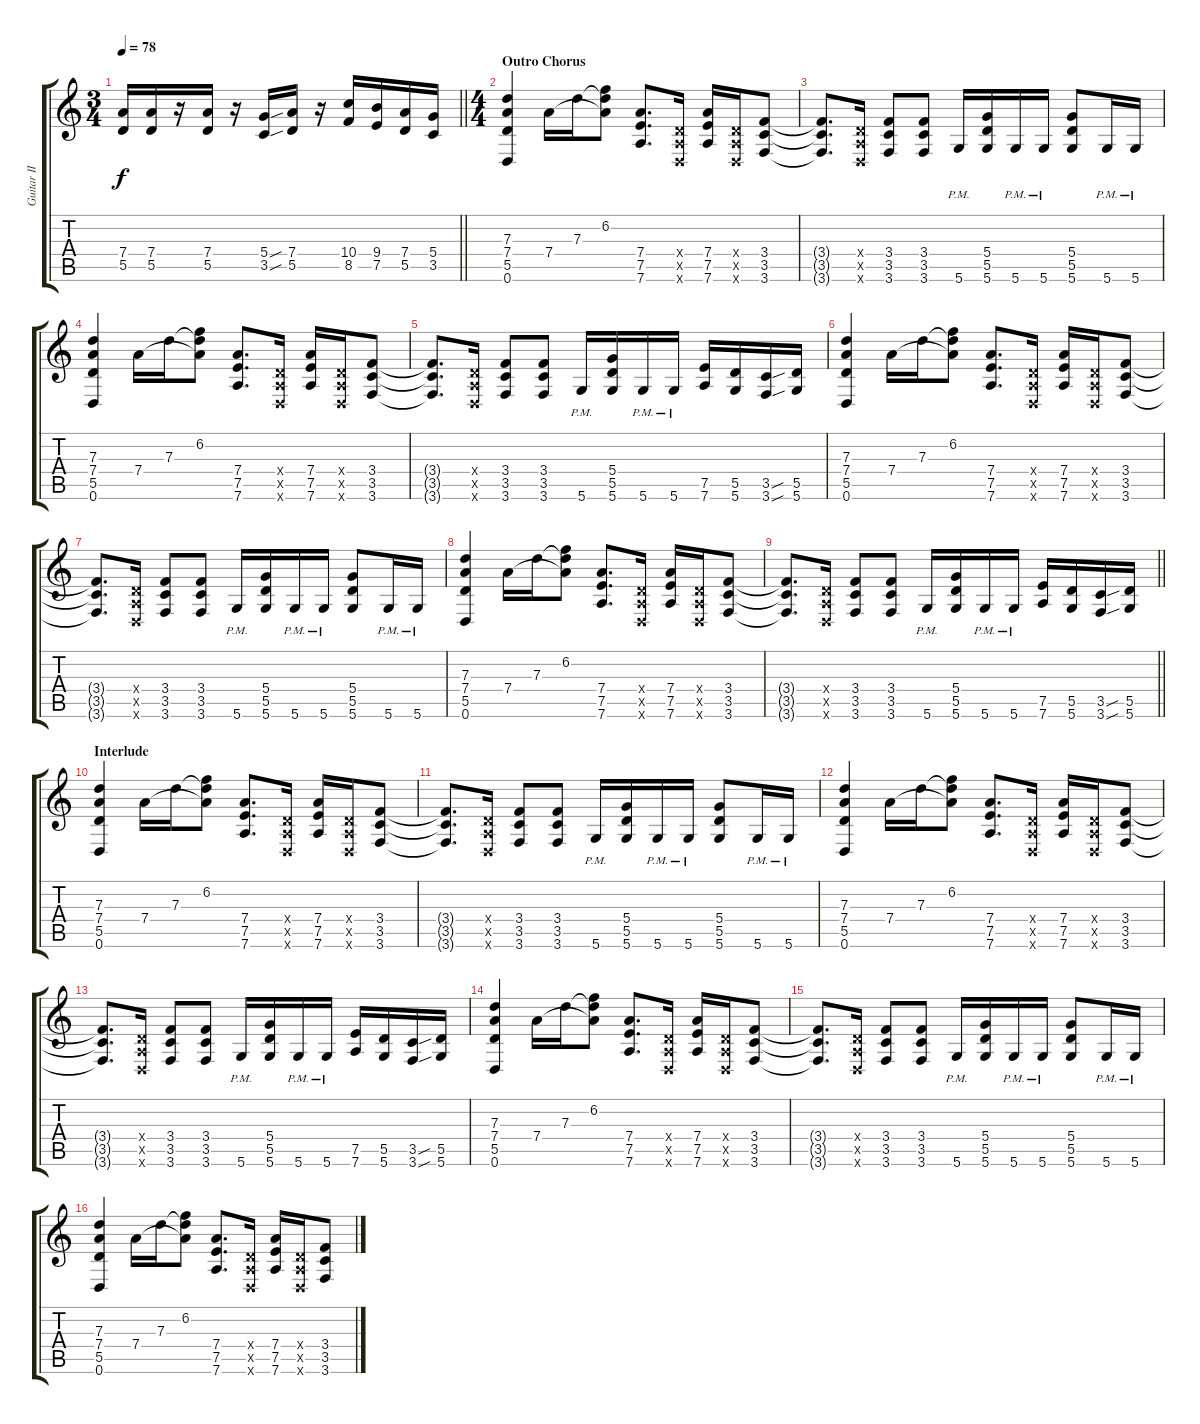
\track ("Guitar II" "Guitar II") {instrument distortionguitar}
\staff {score tabs}
\tuning (E4 B3 G3 D3 A2 D2) {hide}
\ts (3 4)
\tempo 78
\clef g2
\barLineRight lightlight
\ks c
(7.4 5.5).16{dy f} (7.4 5.5).16 r.16 (7.4 5.5).16 r.16 (5.4{sou} 3.5{sou}).16 (7.4 5.5).16 r.16 (10.4 8.5).16 (9.4 7.5).16 (7.4 5.5).16 (5.4 3.5).16 |
\ts (4 4)
\section ("" "Outro Chorus")
(7.3 7.4 5.5 0.6).4 7.4.16 7.3.16 (6.2 7.3{t} 7.4{t}).8 (7.4 7.5 7.6).8{d} (0.4{x} 0.5{x} 0.6{x}).16 (7.4 7.5 7.6).16 (0.4{x} 0.5{x} 0.6{x}).16 (3.4 3.5 3.6).8 |
(3.4{t} 3.5{t} 3.6{t}).8{d} (0.4{x} 0.5{x} 0.6{x}).16 (3.4 3.5 3.6).8 (3.4 3.5 3.6).8 5.6{pm}.16 (5.4 5.5 5.6).16 5.6{pm}.16 5.6{pm}.16 (5.4 5.5 5.6).8 5.6{pm}.16 5.6{pm}.16 |
(7.3 7.4 5.5 0.6).4 7.4.16 7.3.16 (6.2 7.3{t} 7.4{t}).8 (7.4 7.5 7.6).8{d} (0.4{x} 0.5{x} 0.6{x}).16 (7.4 7.5 7.6).16 (0.4{x} 0.5{x} 0.6{x}).16 (3.4 3.5 3.6).8 |
(3.4{t} 3.5{t} 3.6{t}).8{d} (0.4{x} 0.5{x} 0.6{x}).16 (3.4 3.5 3.6).8 (3.4 3.5 3.6).8 5.6{pm}.16 (5.4 5.5 5.6).16 5.6{pm}.16 5.6{pm}.16 (7.5 7.6).16 (5.5 5.6).16 (3.5{sou} 3.6{sou}).16 (5.5 5.6).16 |
(7.3 7.4 5.5 0.6).4 7.4.16 7.3.16 (6.2 7.3{t} 7.4{t}).8 (7.4 7.5 7.6).8{d} (0.4{x} 0.5{x} 0.6{x}).16 (7.4 7.5 7.6).16 (0.4{x} 0.5{x} 0.6{x}).16 (3.4 3.5 3.6).8 |
(3.4{t} 3.5{t} 3.6{t}).8{d} (0.4{x} 0.5{x} 0.6{x}).16 (3.4 3.5 3.6).8 (3.4 3.5 3.6).8 5.6{pm}.16 (5.4 5.5 5.6).16 5.6{pm}.16 5.6{pm}.16 (5.4 5.5 5.6).8 5.6{pm}.16 5.6{pm}.16 |
(7.3 7.4 5.5 0.6).4 7.4.16 7.3.16 (6.2 7.3{t} 7.4{t}).8 (7.4 7.5 7.6).8{d} (0.4{x} 0.5{x} 0.6{x}).16 (7.4 7.5 7.6).16 (0.4{x} 0.5{x} 0.6{x}).16 (3.4 3.5 3.6).8 |
\barLineRight lightlight
(3.4{t} 3.5{t} 3.6{t}).8{d} (0.4{x} 0.5{x} 0.6{x}).16 (3.4 3.5 3.6).8 (3.4 3.5 3.6).8 5.6{pm}.16 (5.4 5.5 5.6).16 5.6{pm}.16 5.6{pm}.16 (7.5 7.6).16 (5.5 5.6).16 (3.5{sou} 3.6{sou}).16 (5.5 5.6).16 |
\section ("" "Interlude")
(7.3 7.4 5.5 0.6).4 7.4.16 7.3.16 (6.2 7.3{t} 7.4{t}).8 (7.4 7.5 7.6).8{d} (0.4{x} 0.5{x} 0.6{x}).16 (7.4 7.5 7.6).16 (0.4{x} 0.5{x} 0.6{x}).16 (3.4 3.5 3.6).8 |
(3.4{t} 3.5{t} 3.6{t}).8{d} (0.4{x} 0.5{x} 0.6{x}).16 (3.4 3.5 3.6).8 (3.4 3.5 3.6).8 5.6{pm}.16 (5.4 5.5 5.6).16 5.6{pm}.16 5.6{pm}.16 (5.4 5.5 5.6).8 5.6{pm}.16 5.6{pm}.16 |
(7.3 7.4 5.5 0.6).4 7.4.16 7.3.16 (6.2 7.3{t} 7.4{t}).8 (7.4 7.5 7.6).8{d} (0.4{x} 0.5{x} 0.6{x}).16 (7.4 7.5 7.6).16 (0.4{x} 0.5{x} 0.6{x}).16 (3.4 3.5 3.6).8 |
(3.4{t} 3.5{t} 3.6{t}).8{d} (0.4{x} 0.5{x} 0.6{x}).16 (3.4 3.5 3.6).8 (3.4 3.5 3.6).8 5.6{pm}.16 (5.4 5.5 5.6).16 5.6{pm}.16 5.6{pm}.16 (7.5 7.6).16 (5.5 5.6).16 (3.5{sou} 3.6{sou}).16 (5.5 5.6).16 |
(7.3 7.4 5.5 0.6).4 7.4.16 7.3.16 (6.2 7.3{t} 7.4{t}).8 (7.4 7.5 7.6).8{d} (0.4{x} 0.5{x} 0.6{x}).16 (7.4 7.5 7.6).16 (0.4{x} 0.5{x} 0.6{x}).16 (3.4 3.5 3.6).8 |
(3.4{t} 3.5{t} 3.6{t}).8{d} (0.4{x} 0.5{x} 0.6{x}).16 (3.4 3.5 3.6).8 (3.4 3.5 3.6).8 5.6{pm}.16 (5.4 5.5 5.6).16 5.6{pm}.16 5.6{pm}.16 (5.4 5.5 5.6).8 5.6{pm}.16 5.6{pm}.16 |
(7.3 7.4 5.5 0.6).4 7.4.16 7.3.16 (6.2 7.3{t} 7.4{t}).8 (7.4 7.5 7.6).8{d} (0.4{x} 0.5{x} 0.6{x}).16 (7.4 7.5 7.6).16 (0.4{x} 0.5{x} 0.6{x}).16 (3.4 3.5 3.6).8
